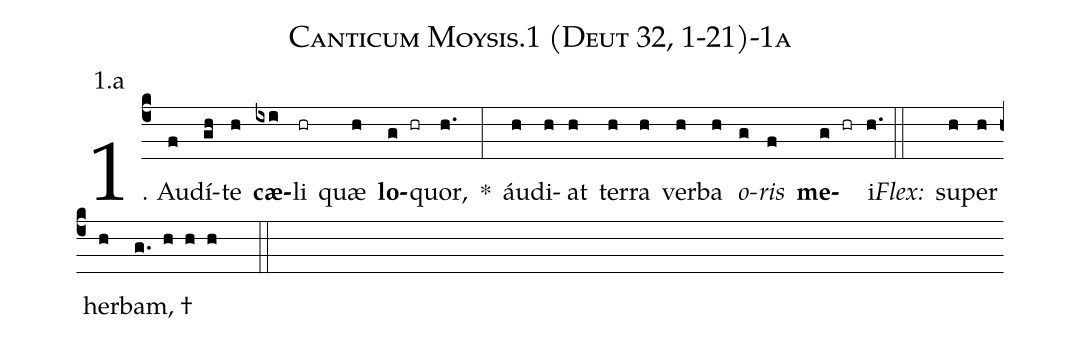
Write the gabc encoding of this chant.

name: Canticum Moysis.1 (Deut 32, 1-21)-1a;
annotation: 1.a;
%%
(c4)1. Au(f)dí(gh)te(h) <b>cæ</b>(ixi)li(hr) quæ(h) <b>lo</b>(g hr)quor,(h.) *(:) áu(h)di(h)at(h) ter(h)ra(h) ver(h)ba(h) <i>o</i>(g)<i>ris</i>(f) <b>me</b>(g hr)i.(h.) (::)
<i>Flex:</i>()  su(h)per(h) her(h)bam, †(g. h h h  ::)
